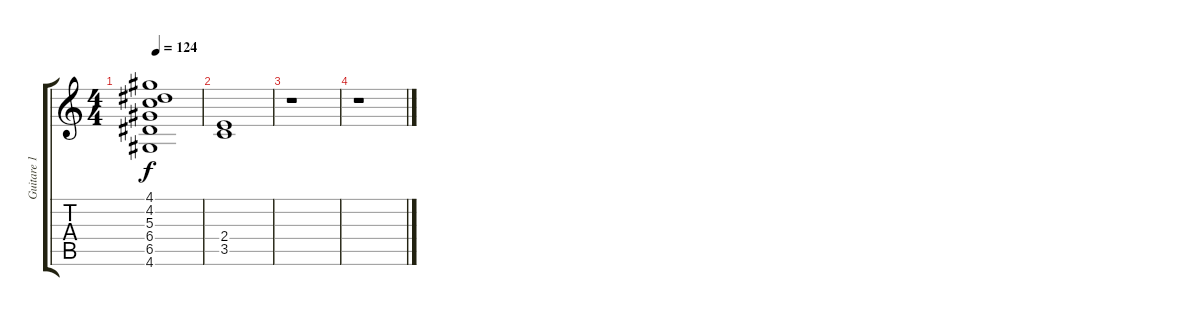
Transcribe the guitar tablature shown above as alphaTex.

\track ("Guitare 1" "Guitare 1") {instrument acousticguitarsteel}
\staff {score tabs}
\tuning (E4 B3 G3 D3 A2 E2) {hide}
\ts (4 4)
\tempo 124
\clef g2
\ks c
(4.1 4.2 5.3 6.4 6.5 4.6).1{dy f} |
(2.4 3.5).1 |
r.1 |
r.1
